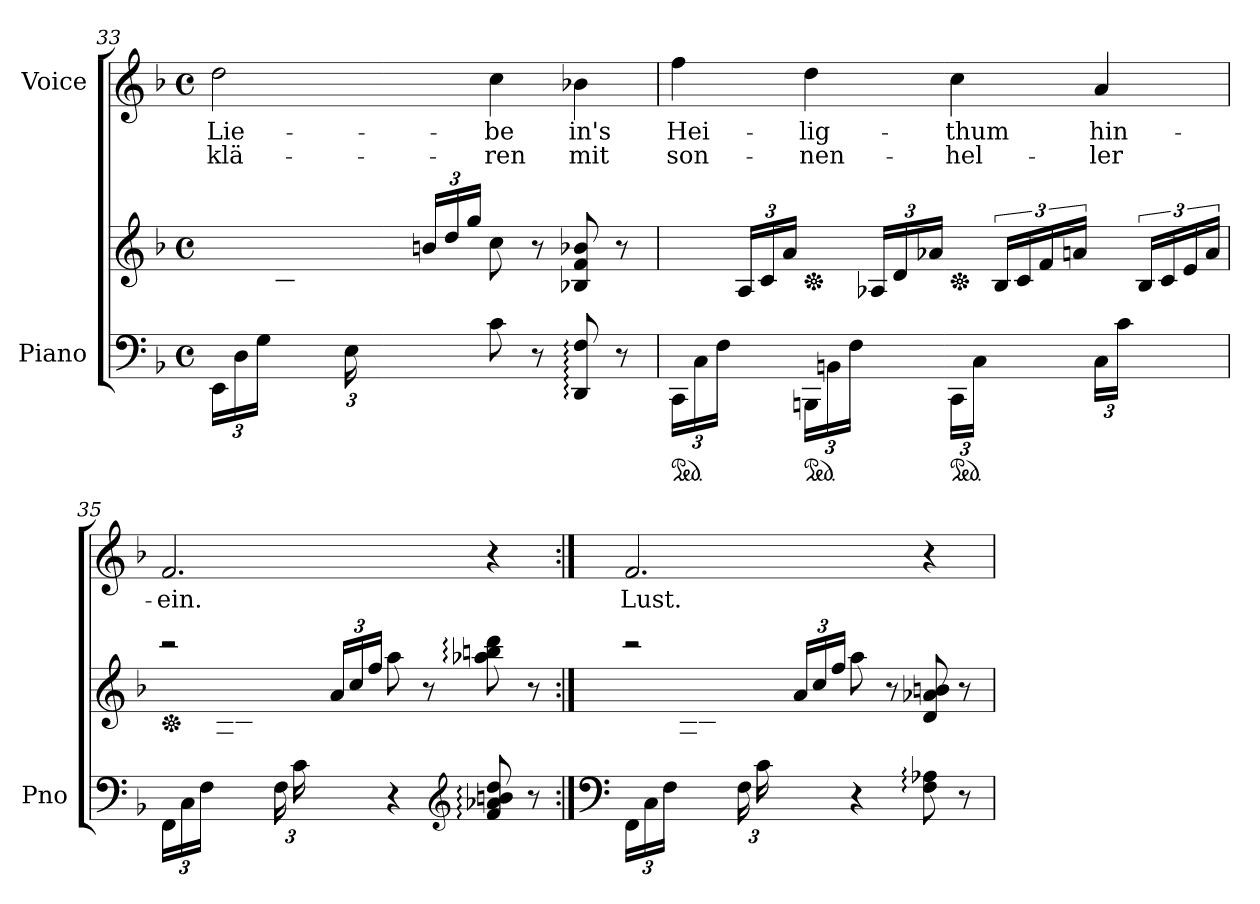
**kern	**kern	**kern	**text	**text
*part2	*part2	*part1	*part1	*part1
*staff3	*staff2	*staff1	*staff1	*staff1
*I"Piano	*	*I"Voice	*	*
*I'Pno	*	*	*	*
!!LO:LB:g=z
*clefF4	*clefG2	*clefG2	*	*
*k[b-]	*k[b-]	*k[b-]	*	*
*M4/4	*M4/4	*M4/4	*	*
*met(c)	*met(c)	*met(c)	*	*
*Xbrackettup	*	*	*	*
=33	=33	=33	=33	=33
*	*^	*	*	*
!	!	!	!	!LO:LY:b	!LO:LY:b
(24EE\LL	2ryy	8ryy	2dd\	Lie-	-klä-
24D\	.	.	.	.	.
24G\JJ	.	.	.	.	.
8ryy	.	24Bn/LL	.	.	.
.	.	24d/	.	.	.
.	.	24g/JJ)	.	.	.
(24E\LL	.	24ryy	.	.	.
24%5ryy	.	24d\	.	.	.
.	.	24g\JJ	.	.	.
.	.	24bn/LL	.	.	.
.	.	24dd/	.	.	.
.	.	24gg/JJ)	.	.	.
!	!	!	!	!LO:LY:b	!LO:LY:b
8c\	8cc\	2ryy	4cc\	-be	-ren
8r	8r	.	.	.	.
!	!	!	!	!LO:LY:b	!LO:LY:b
8DD/: 8F/:	8B-X/ 8f/ 8b-X/	.	4b-X\	in's	mit
8r	8r	.	.	.	.
=34	=34	=34	=34	=34	=34
*ped	*	*	*	*	*
!	!	!	!	!LO:LY:b	!LO:LY:b
(24CC\LL	1ryy	8ryy	4ff\	Hei-	son-
24C\	.	.	.	.	.
24F\JJ	.	.	.	.	.
8ryy	.	24A/LL	.	.	.
.	.	24c/	.	.	.
.	.	24a/JJ)	.	.	.
*ped	*	*	*	*	*
*	*Xped	*	*	*	*
!	!	!	!	!LO:LY:b	!LO:LY:b
(24BBBn\LL	.	8ryy	4dd\	-lig-	-nen-
24BBn\	.	.	.	.	.
24F\JJ	.	.	.	.	.
8ryy	.	24A-X/LL	.	.	.
.	.	24d/	.	.	.
.	.	24a-X/JJ)	.	.	.
*ped	*	*	*	*	*
*	*Xped	*	*	*	*
!	!	!	!	!LO:LY:b	!LO:LY:b
(24CC\LL	.	12ryy	4cc\	-thum	-hel-
24C\JJ	.	.	.	.	.
6ryy	.	24B-/LL	.	.	.
.	.	24c/	.	.	.
.	.	24f/	.	.	.
.	.	24an/JJ)	.	.	.
!	!	!	!	!LO:LY:b	!LO:LY:b
(24C\LL	.	12ryy	4a/	hin-	-ler
24c\JJ	.	.	.	.	.
6ryy	.	24B-/LL	.	.	.
.	.	24c/	.	.	.
.	.	24e/	.	.	.
.	.	24a/JJ)	.	.	.
!!LO:LB:g=z
=35	=35	=35	=35	=35	=35
*	*Xped	*	*	*	*
!	!	!	!	!LO:LY:b	!
(24FF\LL	2r	8ryy	2.f/	-ein.	.
24C\	.	.	.	.	.
24F\JJ	.	.	.	.	.
8ryy	.	24A/LL	.	.	.
.	.	24c/	.	.	.
.	.	24f/JJ)	.	.	.
(24F\LL	.	12ryy	.	.	.
24c\	.	.	.	.	.
6ryy	.	24f\JJ	.	.	.
.	.	24a/LL	.	.	.
.	.	24cc/	.	.	.
.	.	24ff/JJ)	.	.	.
4r	8aa\	2ryy	.	.	.
.	8r	.	.	.	.
*clefG2	*	*	*	*	*
8f/: 8a-X/: 8bn/: 8dd/:	8aa-X\: 8bbn\: 8ddd\:	.	4r	.	.
8r	8r	.	.	.	.
=36:|!	=36:|!	=36:|!	=36:|!	=36:|!	=36:|!
*clefF4	*	*	*	*	*
!	!	!	!	!LO:LY:b	!
(24FF\LL	2r	8ryy	2.f/	Lust.	.
24C\	.	.	.	.	.
24F\JJ	.	.	.	.	.
8ryy	.	24A/LL	.	.	.
.	.	24c/	.	.	.
.	.	24f/JJ)	.	.	.
(24F\LL	.	12ryy	.	.	.
24c\	.	.	.	.	.
6ryy	.	24f\JJ	.	.	.
.	.	24a/LL	.	.	.
.	.	24cc/	.	.	.
.	.	24ff/JJ)	.	.	.
4r	8aa\	2ryy	.	.	.
.	8r	.	.	.	.
8F\: 8A-X\:	8d/ 8a-X/ 8bn/	.	4r	.	.
8r	8r	.	.	.	.
*	*v	*v	*	*	*
=	=	=	=	=
*-	*-	*-	*-	*-
